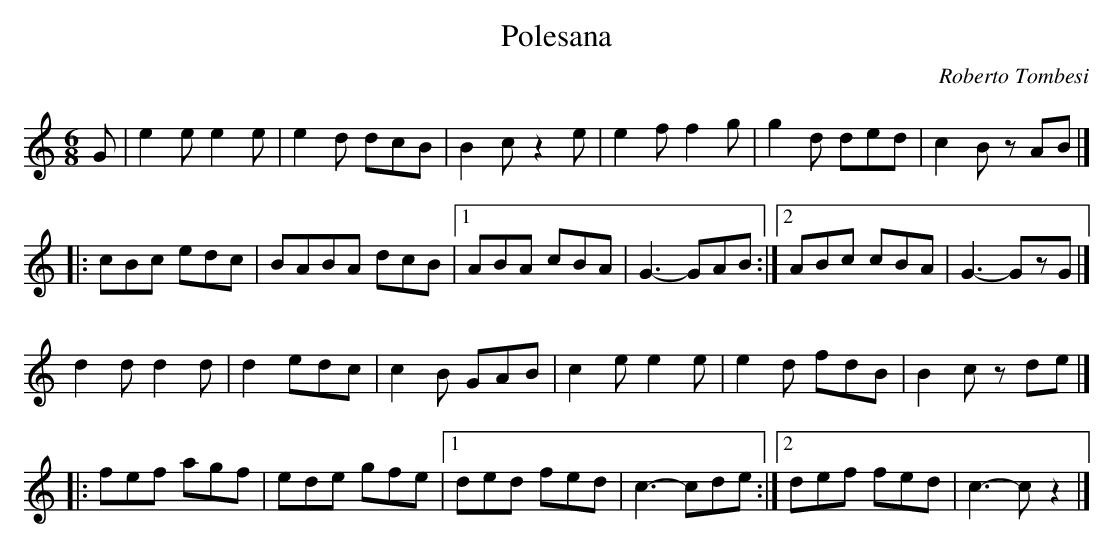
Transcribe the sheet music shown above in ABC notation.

X:1
T:Polesana
C:Roberto Tombesi
M:6/8
L:1/8
K:C
G|e2e e2e|e2d dcB|B2c z2e|\
e2f f2g|g2d ded|c2B zAB|]!
|:cBc edc|BABA dcB|1 ABA cBA|\
G3-GAB:|2 ABc cBA| G3-GzG|]!
d2d d2d|d2 edc|c2B GAB|\
c2e e2e|e2d fdB|B2c zde|]!
|:fef agf|ede gfe|1 ded fed|\
c3-cde:|2 def fed|c3-cz2|]
